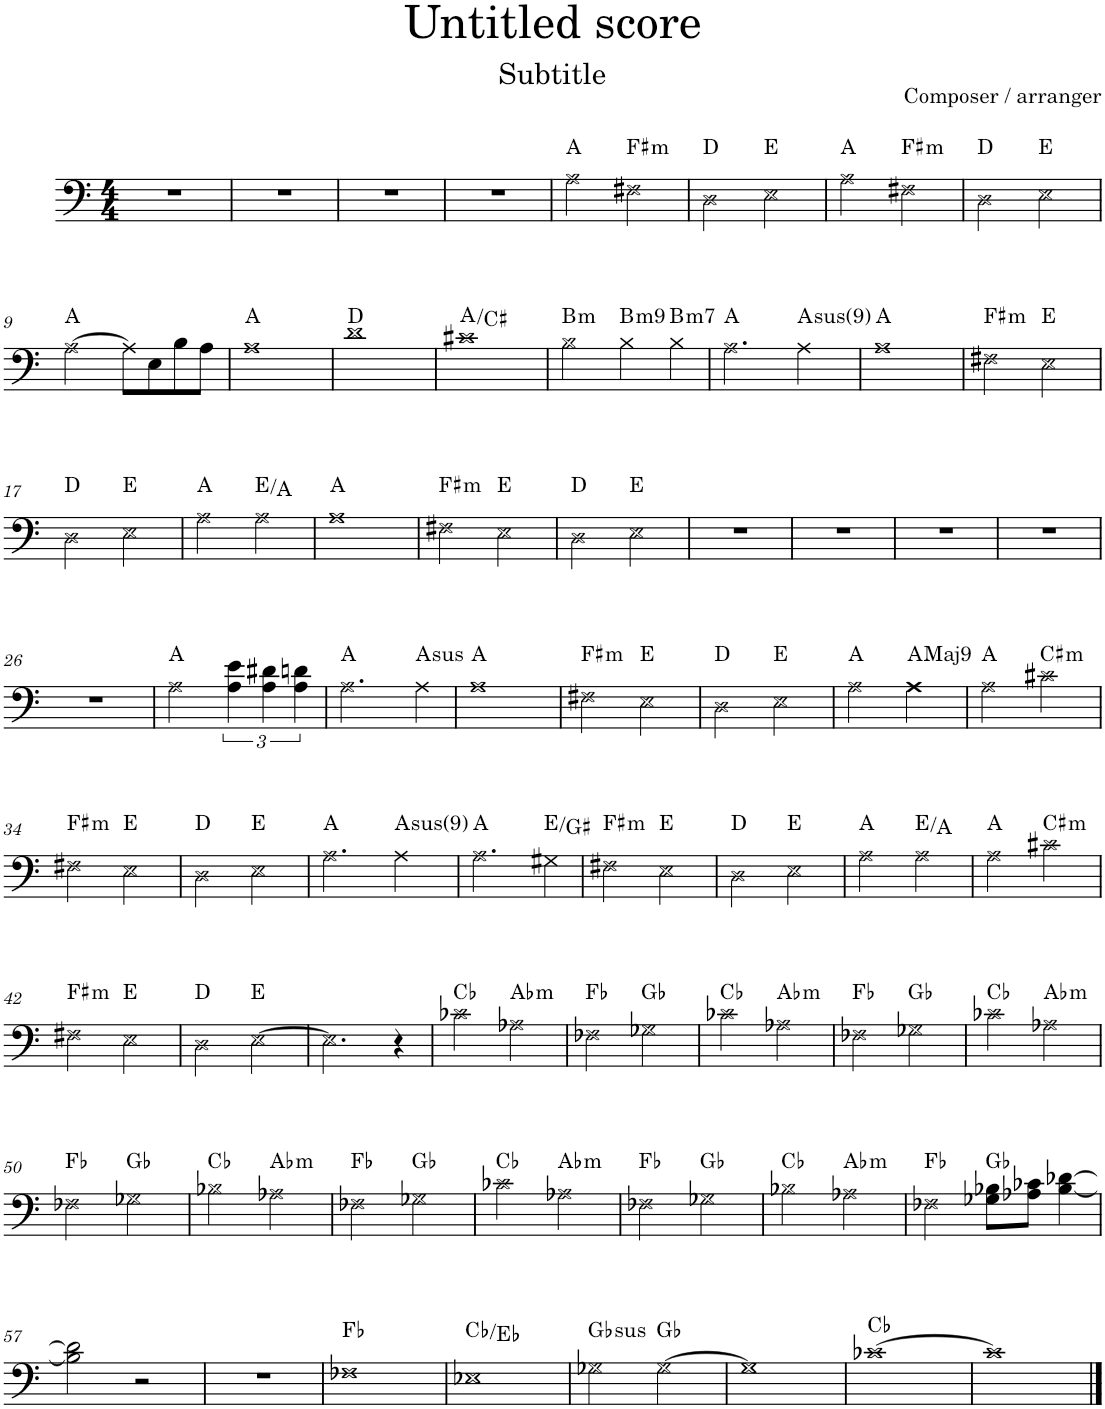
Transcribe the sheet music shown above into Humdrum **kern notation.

**kern	**harte
*part1	*part1
*staff1	*
*I"Tenor Saxophone	*
*I'T. Sax.	*
*clefF4	*
*Trd8c14	*
*k[]	*
*M4/4	*
=1	=1
1r	.
=2	=2
1r	.
=3	=3
1r	.
=4	=4
1r	.
=5	=5
2A\	A:maj
!	!LO:H:kt=m
2F#X\	F#:min
=6	=6
2D\	D:maj
2E\	E:maj
=7	=7
2A\	A:maj
!	!LO:H:kt=m
2F#X\	F#:min
=8	=8
2D\	D:maj
2E\	E:maj
!!LO:LB:g=z
=9	=9
[2A\	A:maj
8A\L]	.
8E\	.
8B\	.
8A\J	.
=10	=10
1A	A:maj
=11	=11
1d	D:maj
=12	=12
1c#X	A:maj/3
=13	=13
!	!LO:H:kt=m
2B\	B:min
!	!LO:H:kt=m9
4B\	B:min9
!	!LO:H:kt=m7
4B\	B:min7
=14	=14
2.A\	A:maj
!	!LO:H:kt=9
4A\	A:maj
=15	=15
1A	A:maj
=16	=16
!	!LO:H:kt=m
2F#X\	F#:min
2E\	E:maj
!!LO:LB:g=z
=17	=17
2D\	D:maj
2E\	E:maj
=18	=18
2A\	A:maj
2A\	E:maj/4
=19	=19
1A	A:maj
=20	=20
!	!LO:H:kt=m
2F#X\	F#:min
2E\	E:maj
=21	=21
2D\	D:maj
2E\	E:maj
=22	=22
1r	.
=23	=23
1r	.
=24	=24
1r	.
=25	=25
1r	.
!!LO:LB:g=z
=26	=26
1r	.
=27	=27
2A\	A:maj
6A\ 6e\	.
6A\ 6d#X\	.
6A\ 6dn\	.
=28	=28
2.A\	A:maj
!	!LO:H:kt=sus
4A\	A:sus4
=29	=29
1A	A:maj
=30	=30
!	!LO:H:kt=m
2F#X\	F#:min
2E\	E:maj
=31	=31
2D\	D:maj
2E\	E:maj
=32	=32
2A\	A:maj
!	!LO:H:kt=Maj9
2A\	A:maj9
=33	=33
2A\	A:maj
!	!LO:H:kt=m
2c#X\	C#:min
!!LO:LB:g=z
=34	=34
!	!LO:H:kt=m
2F#X\	F#:min
2E\	E:maj
=35	=35
2D\	D:maj
2E\	E:maj
=36	=36
2.A\	A:maj
!	!LO:H:kt=9
4A\	A:maj
=37	=37
2.A\	A:maj
4G#X\	E:maj/3
=38	=38
!	!LO:H:kt=m
2F#X\	F#:min
2E\	E:maj
=39	=39
2D\	D:maj
2E\	E:maj
=40	=40
2A\	A:maj
2A\	E:maj/4
=41	=41
2A\	A:maj
!	!LO:H:kt=m
2c#X\	C#:min
!!LO:LB:g=z
=42	=42
!	!LO:H:kt=m
2F#X\	F#:min
2E\	E:maj
=43	=43
2D\	D:maj
[2E\	E:maj
=44	=44
2.E\]	.
4r	.
=45	=45
2c-X\	Cb:maj
!	!LO:H:kt=m
2A-X\	Ab:min
=46	=46
2F-X\	Fb:maj
2G-X\	Gb:maj
=47	=47
2c-X\	Cb:maj
!	!LO:H:kt=m
2A-X\	Ab:min
=48	=48
2F-X\	Fb:maj
2G-X\	Gb:maj
=49	=49
2c-X\	Cb:maj
!	!LO:H:kt=m
2A-X\	Ab:min
!!LO:LB:g=z
=50	=50
2F-X\	Fb:maj
2G-X\	Gb:maj
=51	=51
2B-X\	Cb:maj
!	!LO:H:kt=m
2A-X\	Ab:min
=52	=52
2F-X\	Fb:maj
2G-X\	Gb:maj
=53	=53
2c-X\	Cb:maj
!	!LO:H:kt=m
2A-X\	Ab:min
=54	=54
2F-X\	Fb:maj
2G-X\	Gb:maj
=55	=55
2B-X\	Cb:maj
!	!LO:H:kt=m
2A-X\	Ab:min
=56	=56
2F-X\	Fb:maj
8G-X\ 8B-X\L	Gb:maj
8A-X\ 8c-X\J	.
[4B-\ [4d-X\	.
!!LO:LB:g=z
=57	=57
2B-\] 2d-\]	.
2r	.
=58	=58
1r	.
=59	=59
1F-X	Fb:maj
=60	=60
1E-X	Cb:maj/3
=61	=61
!	!LO:H:kt=sus
2G-X\	Gb:sus4
[2G-\	Gb:maj
=62	=62
1G-]	.
=63	=63
[1c-X	Cb:maj
=64	=64
1c-]	.
==	==
*-	*-
